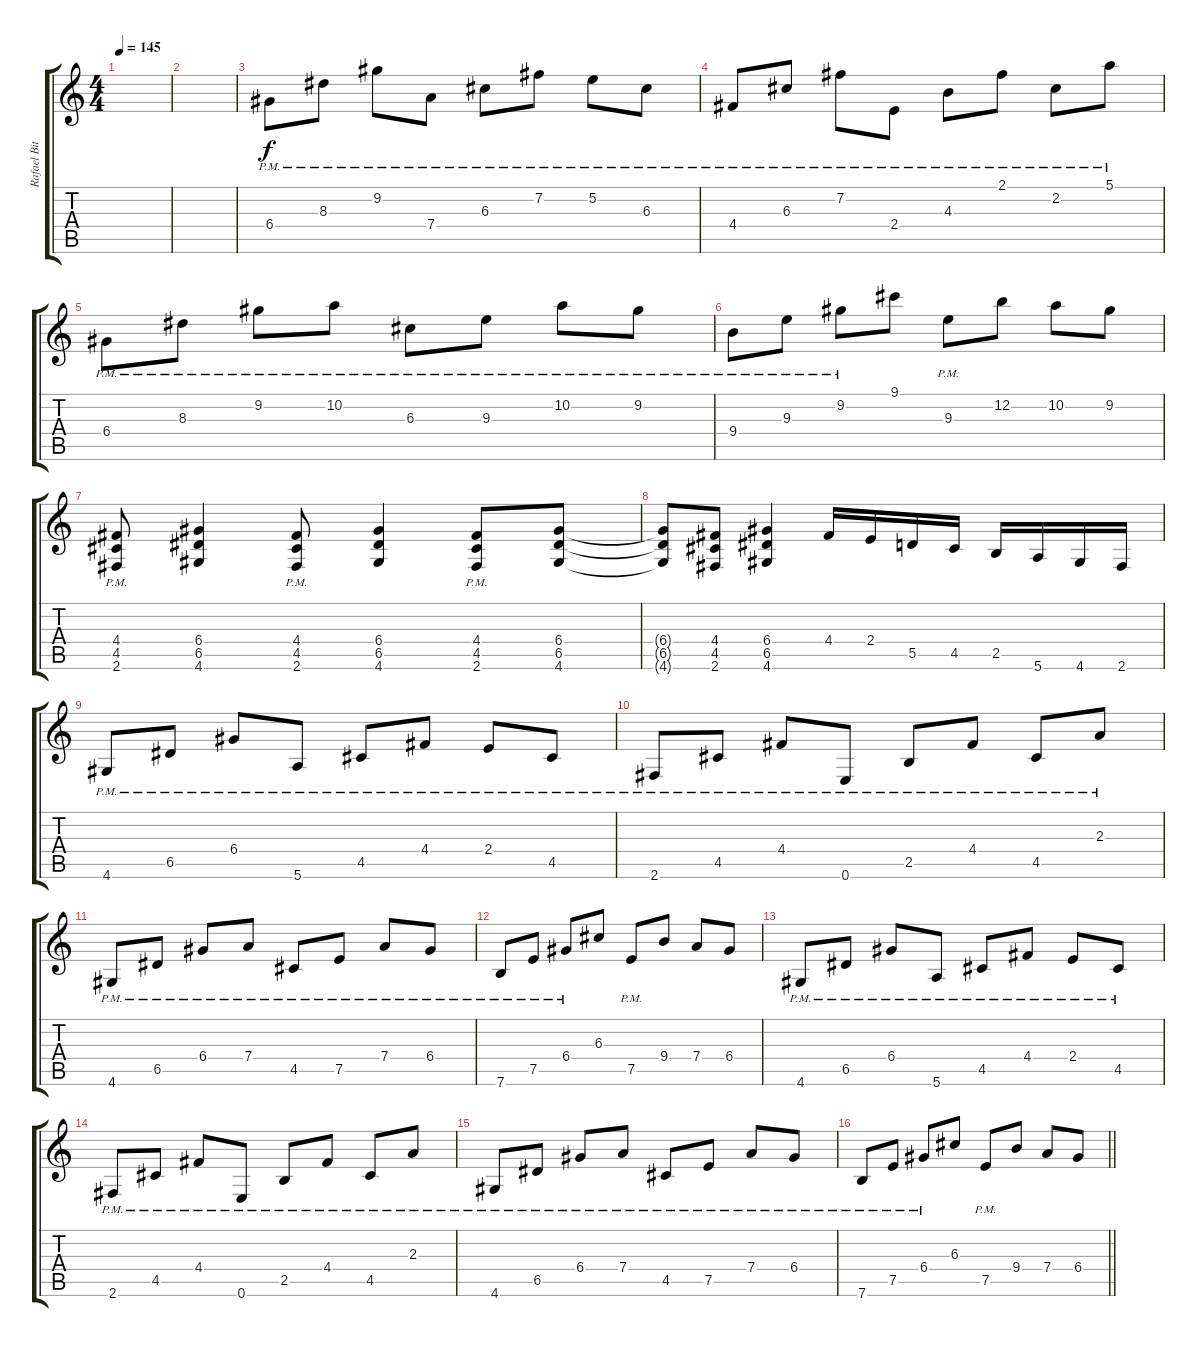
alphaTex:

\track ("Rafael Bittencourt" "Rafael Bit") {instrument distortionguitar}
\staff {score tabs}
\tuning (E4 B3 G3 D3 A2 E2) {hide}
\ts (4 4)
\tempo 145
\clef g2
\ks c
|
|
6.4{pm}.8 8.3{pm}.8 9.2{pm}.8 7.4{pm}.8 6.3{pm}.8 7.2{pm}.8 5.2{pm}.8 6.3{pm}.8 |
4.4{pm}.8 6.3{pm}.8 7.2{pm}.8 2.4{pm}.8 4.3{pm}.8 2.1{pm}.8 2.2{pm}.8 5.1{pm}.8 |
6.4{pm}.8 8.3{pm}.8 9.2{pm}.8 10.2{pm}.8 6.3{pm}.8 9.3{pm}.8 10.2{pm}.8 9.2{pm}.8 |
9.4{pm}.8 9.3{pm}.8 9.2{pm}.8 9.1.8 9.3{pm}.8 12.2.8 10.2.8 9.2.8 |
(4.4{pm} 4.5{pm} 2.6{pm}).8 (6.4 6.5 4.6).4 (4.4{pm} 4.5{pm} 2.6{pm}).8 (6.4 6.5 4.6).4 (4.4{pm} 4.5{pm} 2.6{pm}).8 (6.4 6.5 4.6).8 |
(6.4{t} 6.5{t} 4.6{t}).8 (4.4 4.5 2.6).8 (6.4 6.5 4.6).4 4.4.16 2.4.16 5.5.16 4.5.16 2.5.16 5.6.16 4.6.16 2.6.16 |
4.6{pm}.8 6.5{pm}.8 6.4{pm}.8 5.6{pm}.8 4.5{pm}.8 4.4{pm}.8 2.4{pm}.8 4.5{pm}.8 |
2.6{pm}.8 4.5{pm}.8 4.4{pm}.8 0.6{pm}.8 2.5{pm}.8 4.4{pm}.8 4.5{pm}.8 2.3{pm}.8 |
4.6{pm}.8 6.5{pm}.8 6.4{pm}.8 7.4{pm}.8 4.5{pm}.8 7.5{pm}.8 7.4{pm}.8 6.4{pm}.8 |
7.6{pm}.8 7.5{pm}.8 6.4{pm}.8 6.3.8 7.5{pm}.8 9.4.8 7.4.8 6.4.8 |
4.6{pm}.8 6.5{pm}.8 6.4{pm}.8 5.6{pm}.8 4.5{pm}.8 4.4{pm}.8 2.4{pm}.8 4.5{pm}.8 |
2.6{pm}.8 4.5{pm}.8 4.4{pm}.8 0.6{pm}.8 2.5{pm}.8 4.4{pm}.8 4.5{pm}.8 2.3{pm}.8 |
4.6{pm}.8 6.5{pm}.8 6.4{pm}.8 7.4{pm}.8 4.5{pm}.8 7.5{pm}.8 7.4{pm}.8 6.4{pm}.8 |
\barLineRight lightlight
7.6{pm}.8 7.5{pm}.8 6.4{pm}.8 6.3.8 7.5{pm}.8 9.4.8 7.4.8 6.4.8
